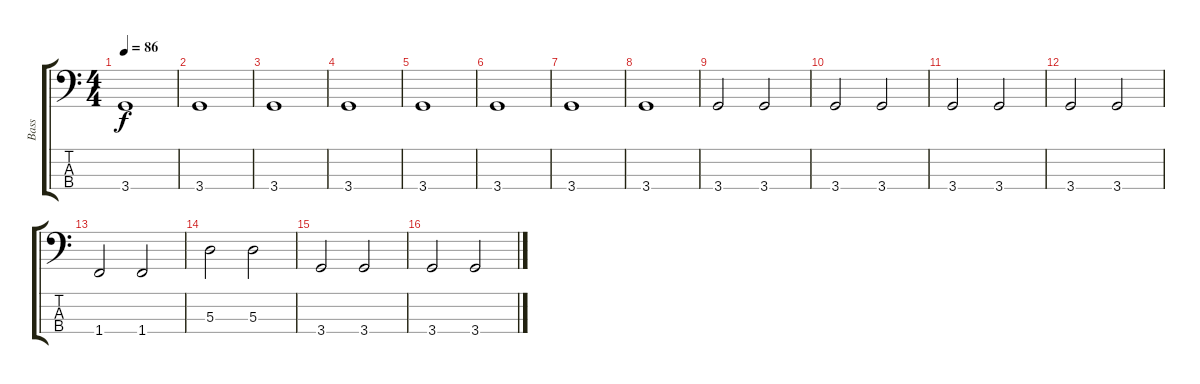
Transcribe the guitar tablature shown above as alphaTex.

\track ("Bass" "Bass") {instrument electricbassfinger}
\staff {score tabs}
\tuning (G2 D2 A1 E1) {hide}
\ts (4 4)
\tempo 86
\clef f4
\ks c
3.4.1{dy f instrument electricbassfinger} |
3.4.1 |
3.4.1 |
3.4.1 |
3.4.1 |
3.4.1 |
3.4.1 |
3.4.1 |
3.4.2 3.4.2 |
3.4.2 3.4.2 |
3.4.2 3.4.2 |
3.4.2 3.4.2 |
1.4.2 1.4.2 |
5.3.2 5.3.2 |
3.4.2 3.4.2 |
3.4.2 3.4.2
